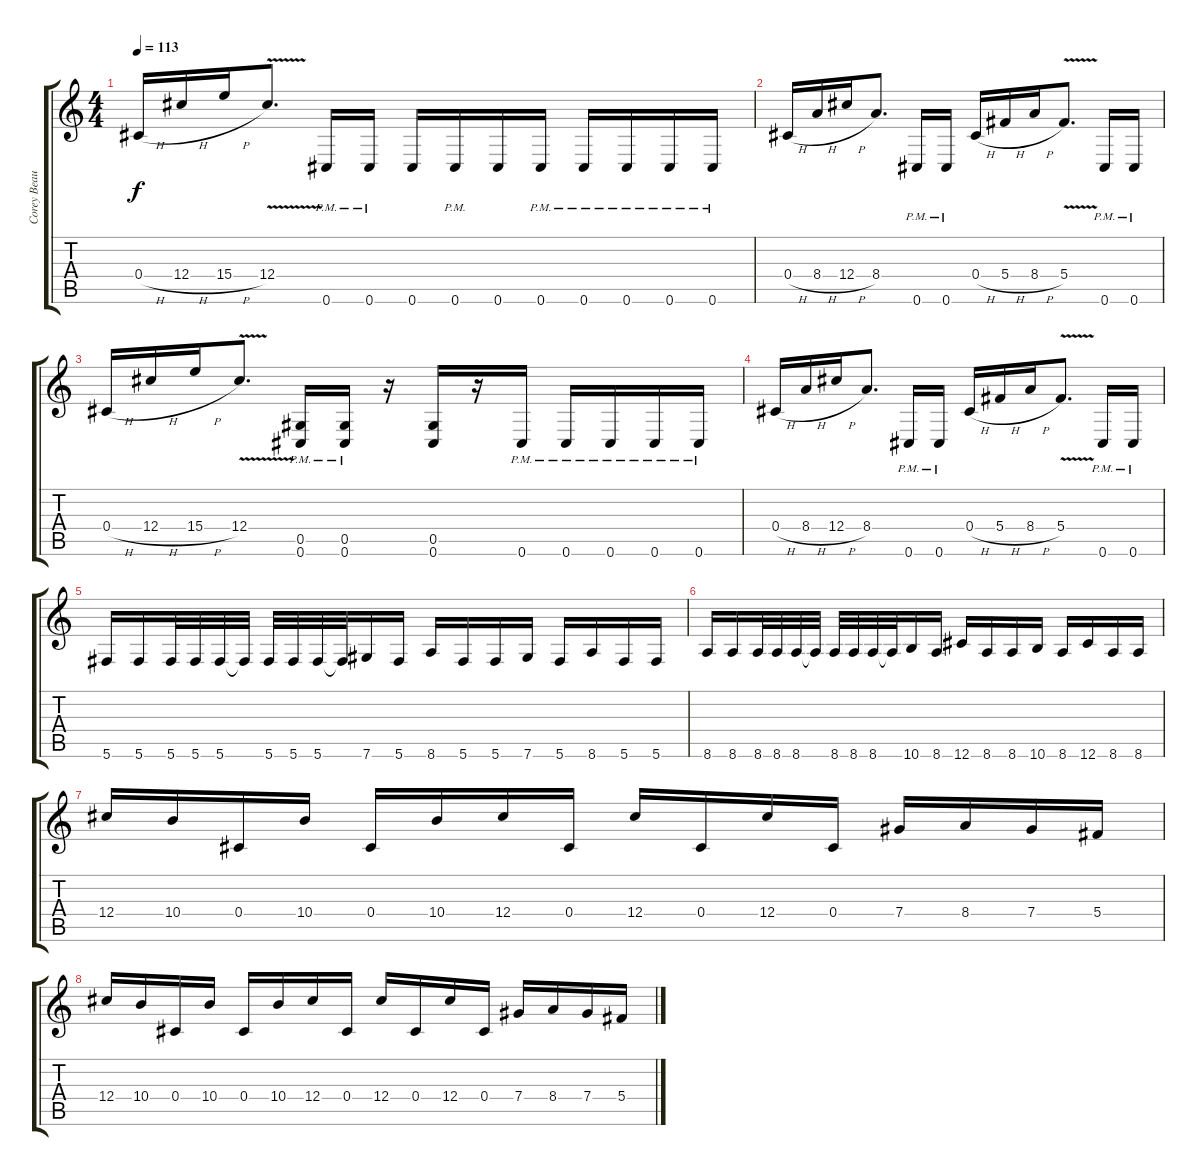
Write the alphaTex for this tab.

\track ("Corey Beaulieu" "Corey Beau") {instrument distortionguitar}
\staff {score tabs}
\tuning (Eb4 Bb3 Gb3 Db3 Ab2 Db2) {hide}
\ts (4 4)
\tempo 113
\clef g2
\ks c
0.4{h}.16{dy f} 12.4{h}.16 15.4{h}.16 12.4{v}.8{d} 0.6{pm}.16 0.6{pm}.16 0.6.16 0.6{pm}.16 0.6.16 0.6{pm}.16 0.6{pm}.16 0.6{pm}.16 0.6{pm}.16 0.6{pm}.16 |
0.4{h}.16 8.4{h}.16 12.4{h}.16 8.4.8{d} 0.6{pm}.16 0.6{pm}.16 0.4{h}.16 5.4{h}.16 8.4{h}.16 5.4{v}.8{d} 0.6{pm}.16 0.6{pm}.16 |
0.4{h}.16 12.4{h}.16 15.4{h}.16 12.4{v}.8{d} (0.5 0.6{pm}).16 (0.5 0.6{pm}).16 r.16 (0.5 0.6).16 r.16 0.6{pm}.16 0.6{pm}.16 0.6{pm}.16 0.6{pm}.16 0.6{pm}.16 |
0.4{h}.16 8.4{h}.16 12.4{h}.16 8.4.8{d} 0.6{pm}.16 0.6{pm}.16 0.4{h}.16 5.4{h}.16 8.4{h}.16 5.4{v}.8{d} 0.6{pm}.16 0.6{pm}.16 |
5.6.16 5.6.16 5.6.32 5.6.32 5.6.32 5.6{t}.32 5.6.32 5.6.32 5.6.32 5.6{t}.32 7.6.16 5.6.16 8.6.16 5.6.16 5.6.16 7.6.16 5.6.16 8.6.16 5.6.16 5.6.16 |
8.6.16 8.6.16 8.6.32 8.6.32 8.6.32 8.6{t}.32 8.6.32 8.6.32 8.6.32 8.6{t}.32 10.6.16 8.6.16 12.6.16 8.6.16 8.6.16 10.6.16 8.6.16 12.6.16 8.6.16 8.6.16 |
12.4.16 10.4.16 0.4.16 10.4.16 0.4.16 10.4.16 12.4.16 0.4.16 12.4.16 0.4.16 12.4.16 0.4.16 7.4.16 8.4.16 7.4.16 5.4.16 |
12.4.16 10.4.16 0.4.16 10.4.16 0.4.16 10.4.16 12.4.16 0.4.16 12.4.16 0.4.16 12.4.16 0.4.16 7.4.16 8.4.16 7.4.16 5.4.16
